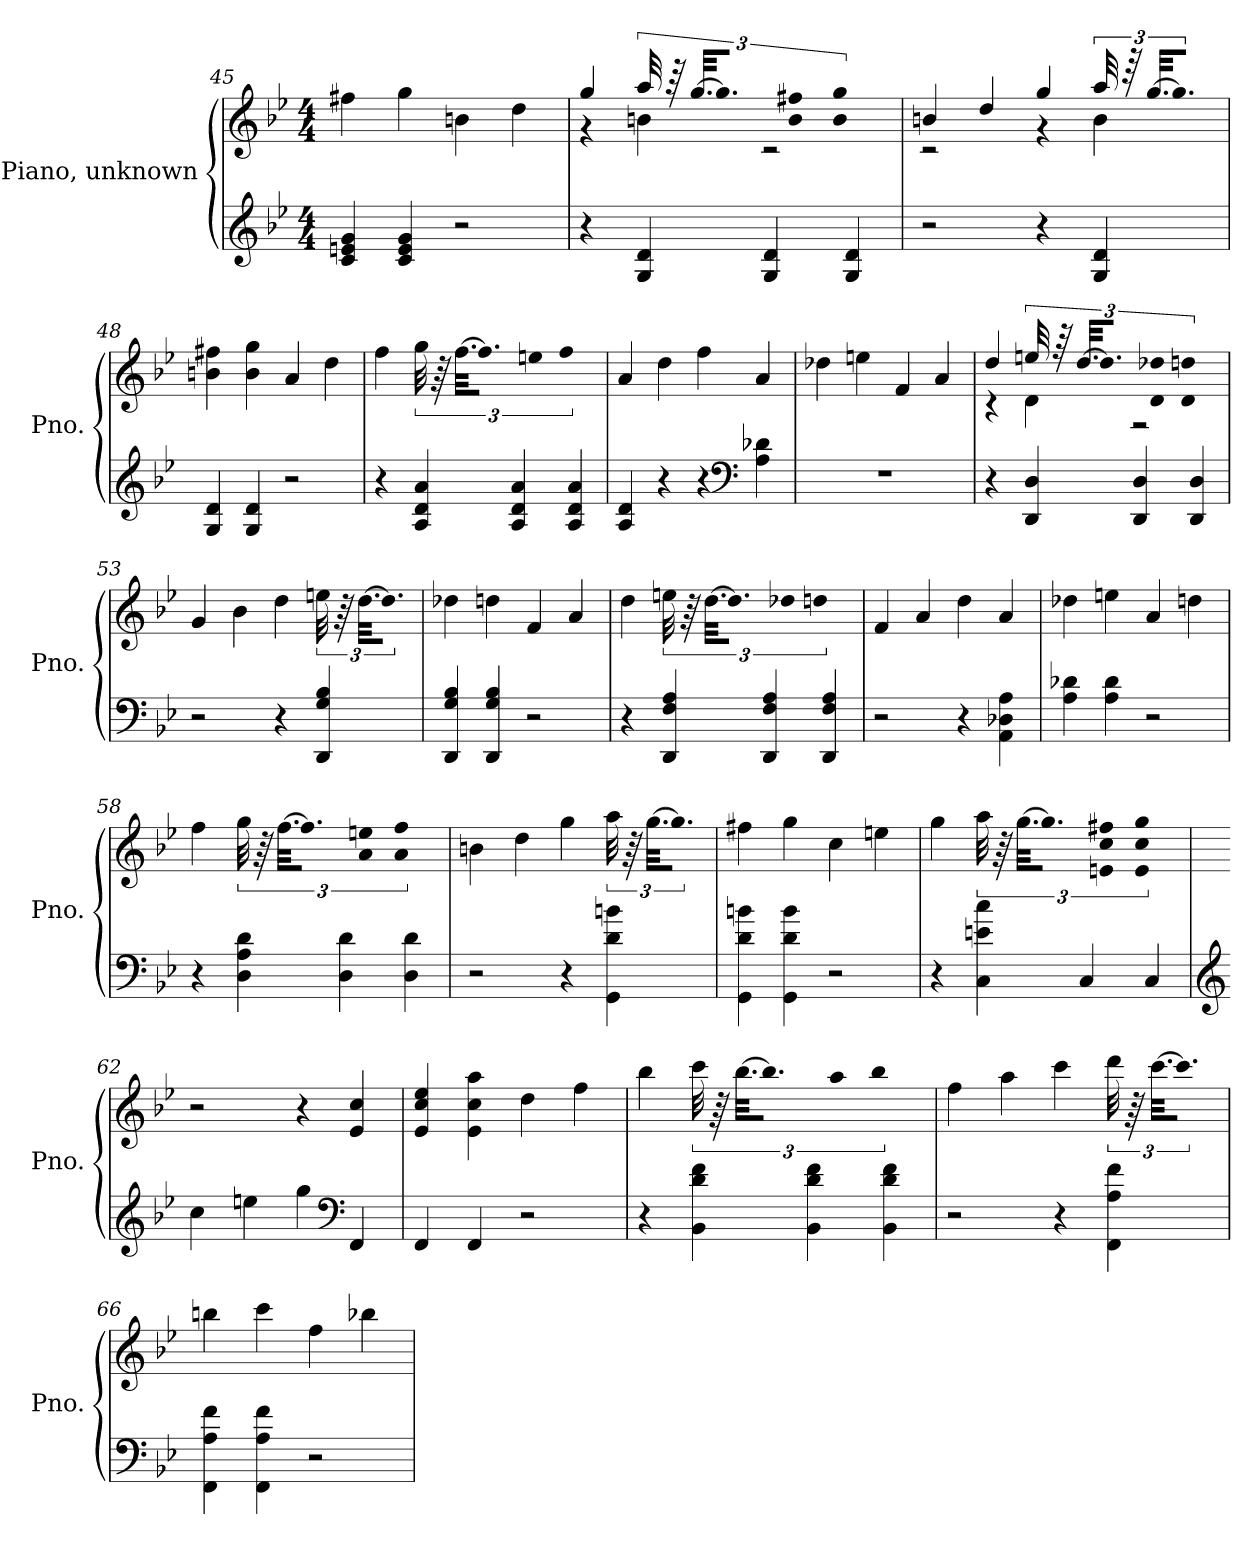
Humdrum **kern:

**kern	**kern
*part1	*part1
*staff2	*staff1
*I"Piano, unknown	*
*I'Pno.	*
*clefG2	*clefG2
*k[b-e-]	*k[b-e-]
*M4/4	*M4/4
=45	=45
4c/ 4en/ 4g/	4ff#X\
4c/ 4e/ 4g/	4gg\
2r	4bn\
.	4dd\
=46	=46
*	*^
4r	4gg/	4r
4G/ 4d/	48aa/	4bn\
.	96r	.
.	[48.gg/KKL	.
.	8.gg/J]	.
4G/ 4d/	4b/ 4ff#X/	2r
4G/ 4d/	4b/ 4gg/	.
=47	=47	=47
2r	4bn/	2r
.	4dd/	.
4r	4gg/	4r
4G/ 4d/	48aa/	4b\
.	96r	.
.	[48.gg/KKL	.
.	8.gg/J]	.
*	*v	*v
=48	=48
4G/ 4d/	4bn\ 4ff#X\
4G/ 4d/	4b\ 4gg\
2r	4a/
.	4dd\
!!LO:LB:g=z
=49	=49
4r	4ff\
4A/ 4d/ 4a/	48gg\
.	96r
.	[48.ff\KKL
.	8.ff\J]
4A/ 4d/ 4a/	4een\
4A/ 4d/ 4a/	4ff\
=50	=50
4A/ 4d/	4a/
4r	4dd\
4r	4ff\
*clefF4	*
4A\ 4d-X\	4a/
=51	=51
1r	4dd-X\
.	4een\
.	4f/
.	4a/
=52	=52
*	*^
4r	4dd/	4r
4DD/ 4D/	48een/	4d\
.	96r	.
.	[48.dd/KKL	.
.	8.dd/J]	.
4DD/ 4D/	4d/ 4dd-X/	2r
4DD/ 4D/	4d/ 4ddn/	.
*	*v	*v
=53	=53
2r	4g/
.	4b-\
4r	4dd\
4DD/ 4G/ 4B-/	48een\
.	96r
.	[48.dd\KKL
.	8.dd\J]
!!LO:LB:g=z
=54	=54
4DD/ 4G/ 4B-/	4dd-X\
4DD/ 4G/ 4B-/	4ddn\
2r	4f/
.	4a/
=55	=55
4r	4dd\
4DD/ 4F/ 4A/	48een\
.	96r
.	[48.dd\KKL
.	8.dd\J]
4DD/ 4F/ 4A/	4dd-X\
4DD/ 4F/ 4A/	4ddn\
=56	=56
2r	4f/
.	4a/
4r	4dd\
4AA\ 4D-X\ 4A\	4a/
=57	=57
4A\ 4d-X\	4dd-X\
4A\ 4d-\	4een\
2r	4a/
.	4ddn\
=58	=58
4r	4ff\
4D\ 4A\ 4d\	48gg\
.	96r
.	[48.ff\KKL
.	8.ff\J]
4D\ 4d\	4a\ 4een\
4D\ 4d\	4a\ 4ff\
!!LO:LB:g=z
=59	=59
2r	4bn\
.	4dd\
4r	4gg\
4GG\ 4d\ 4bn\	48aa\
.	96r
.	[48.gg\KKL
.	8.gg\J]
=60	=60
4GG\ 4d\ 4bn\	4ff#X\
4GG\ 4d\ 4b\	4gg\
2r	4cc\
.	4een\
=61	=61
4r	4gg\
4C\ 4en\ 4cc\	48aa\
.	96r
.	[48.gg\KKL
.	8.gg\J]
4C/	4en\ 4cc\ 4ff#X\
4C/	4e\ 4cc\ 4gg\
=62	=62
*clefG2	*
4cc\	2r
4een\	.
4gg\	4r
*clefF4	*
4FF/	4e-/ 4cc/
=63	=63
4FF/	4e-/ 4cc/ 4ee-/
4FF/	4e-\ 4cc\ 4aa\
2r	4dd\
.	4ff\
!!LO:LB:g=z
=64	=64
4r	4bb-\
4BB-\ 4d\ 4f\	48ccc\
.	96r
.	[48.bb-\KKL
.	8.bb-\J]
4BB-\ 4d\ 4f\	4aa\
4BB-\ 4d\ 4f\	4bb-\
=65	=65
2r	4ff\
.	4aa\
4r	4ccc\
4FF\ 4A\ 4f\	48ddd\
.	96r
.	[48.ccc\KKL
.	8.ccc\J]
=66	=66
4FF\ 4A\ 4f\	4bbn\
4FF\ 4A\ 4f\	4ccc\
2r	4ff\
.	4bb-X\
=	=
*-	*-
